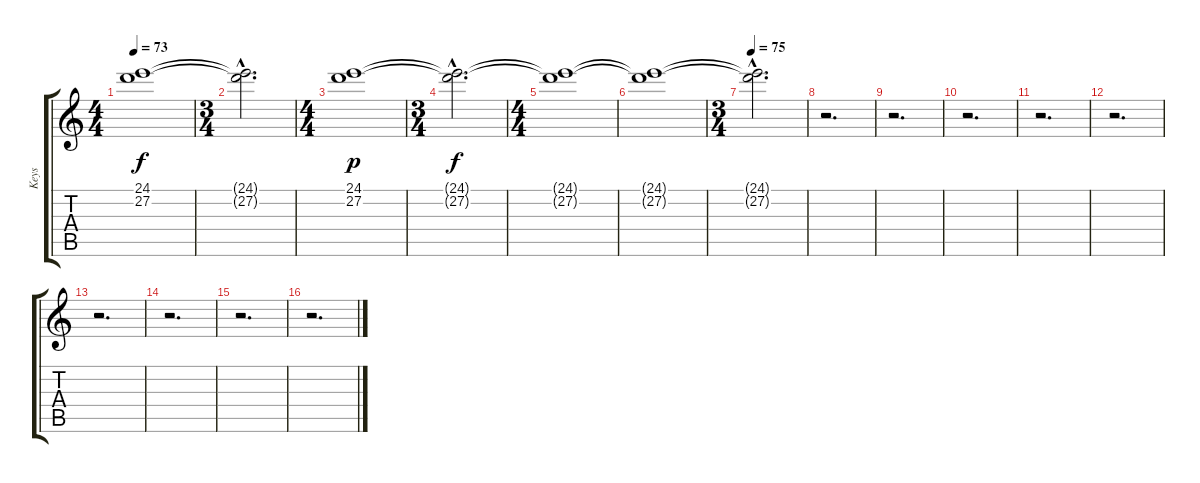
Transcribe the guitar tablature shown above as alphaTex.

\track ("Keys" "Keys") {instrument rockorgan}
\staff {score tabs}
\tuning (E4 B3 G3 D3 A2 E2) {hide}
\ts (4 4)
\tempo 73
\clef g2
\ks c
(24.1{t} 27.2{t}).1{dy f} |
\ts (3 4)
(24.1{hac t} 27.2{hac t}).2{d} |
\ts (4 4)
(24.1 27.2).1{dy p} |
\ts (3 4)
(24.1{hac t} 27.2{hac t}).2{d dy f} |
\ts (4 4)
(24.1{t} 27.2{t}).1 |
(24.1{t} 27.2{t}).1 |
\ts (3 4)
\tempo 75
(24.1{hac t} 27.2{hac t}).2{d} |
r.2{d} |
r.2{d} |
r.2{d} |
r.2{d} |
r.2{d} |
r.2{d} |
r.2{d} |
r.2{d} |
r.2{d}
